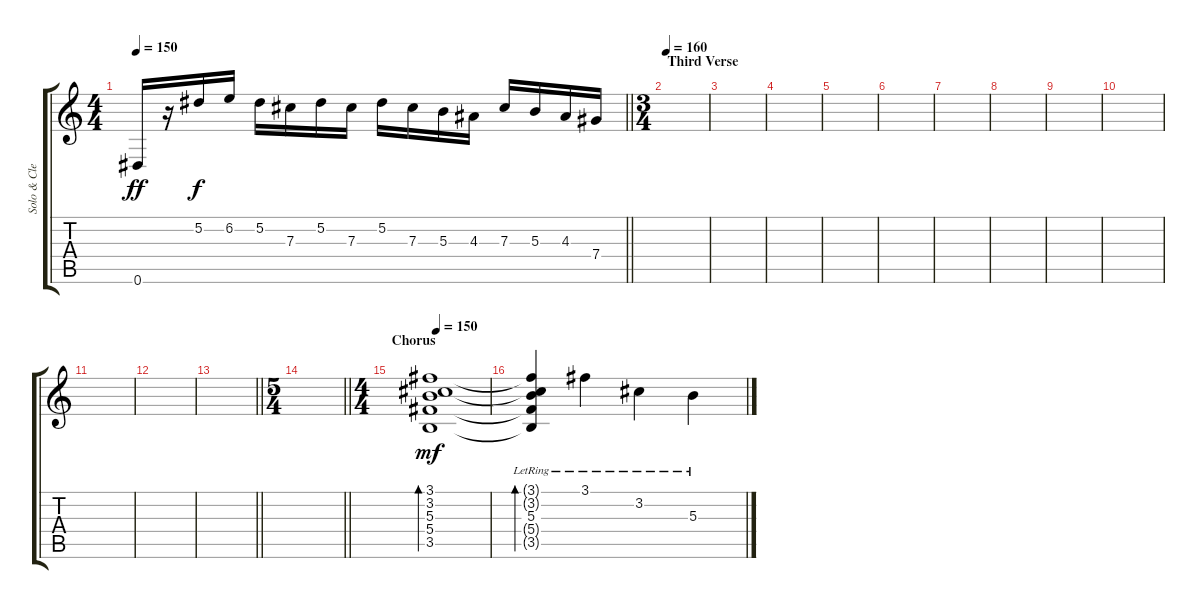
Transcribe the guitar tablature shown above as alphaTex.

\track ("Solo & Clean" "Solo & Cle") {instrument distortionguitar}
\staff {score tabs}
\tuning (Eb4 Bb3 Gb3 Db3 Ab2 Eb2) {hide}
\ts (4 4)
\tempo 150
\clef g2
\barLineRight lightlight
\ks c
0.6.16{dy ff} r.16 5.2.16{dy f} 6.2.16 5.2.16 7.3.16 5.2.16 7.3.16 5.2.16 7.3.16 5.3.16 4.3.16 7.3.16 5.3.16 4.3.16 7.4.16 |
\ts (3 4)
\section ("" "Third Verse")
\tempo 160
|
|
|
|
|
|
|
|
|
|
|
\barLineRight lightlight
|
\ts (5 4)
\barLineRight lightlight
|
\ts (4 4)
\section ("" "Chorus")
\tempo 150
(3.1 3.2 5.3 5.4 3.5).1{bd 480 dy mf instrument electricguitarclean} |
(3.1{t} 3.2{t} 5.3{lr} 5.4{t} 3.5{t}).4{bd 480} 3.1{lr}.4 3.2{lr}.4 5.3{lr}.4
